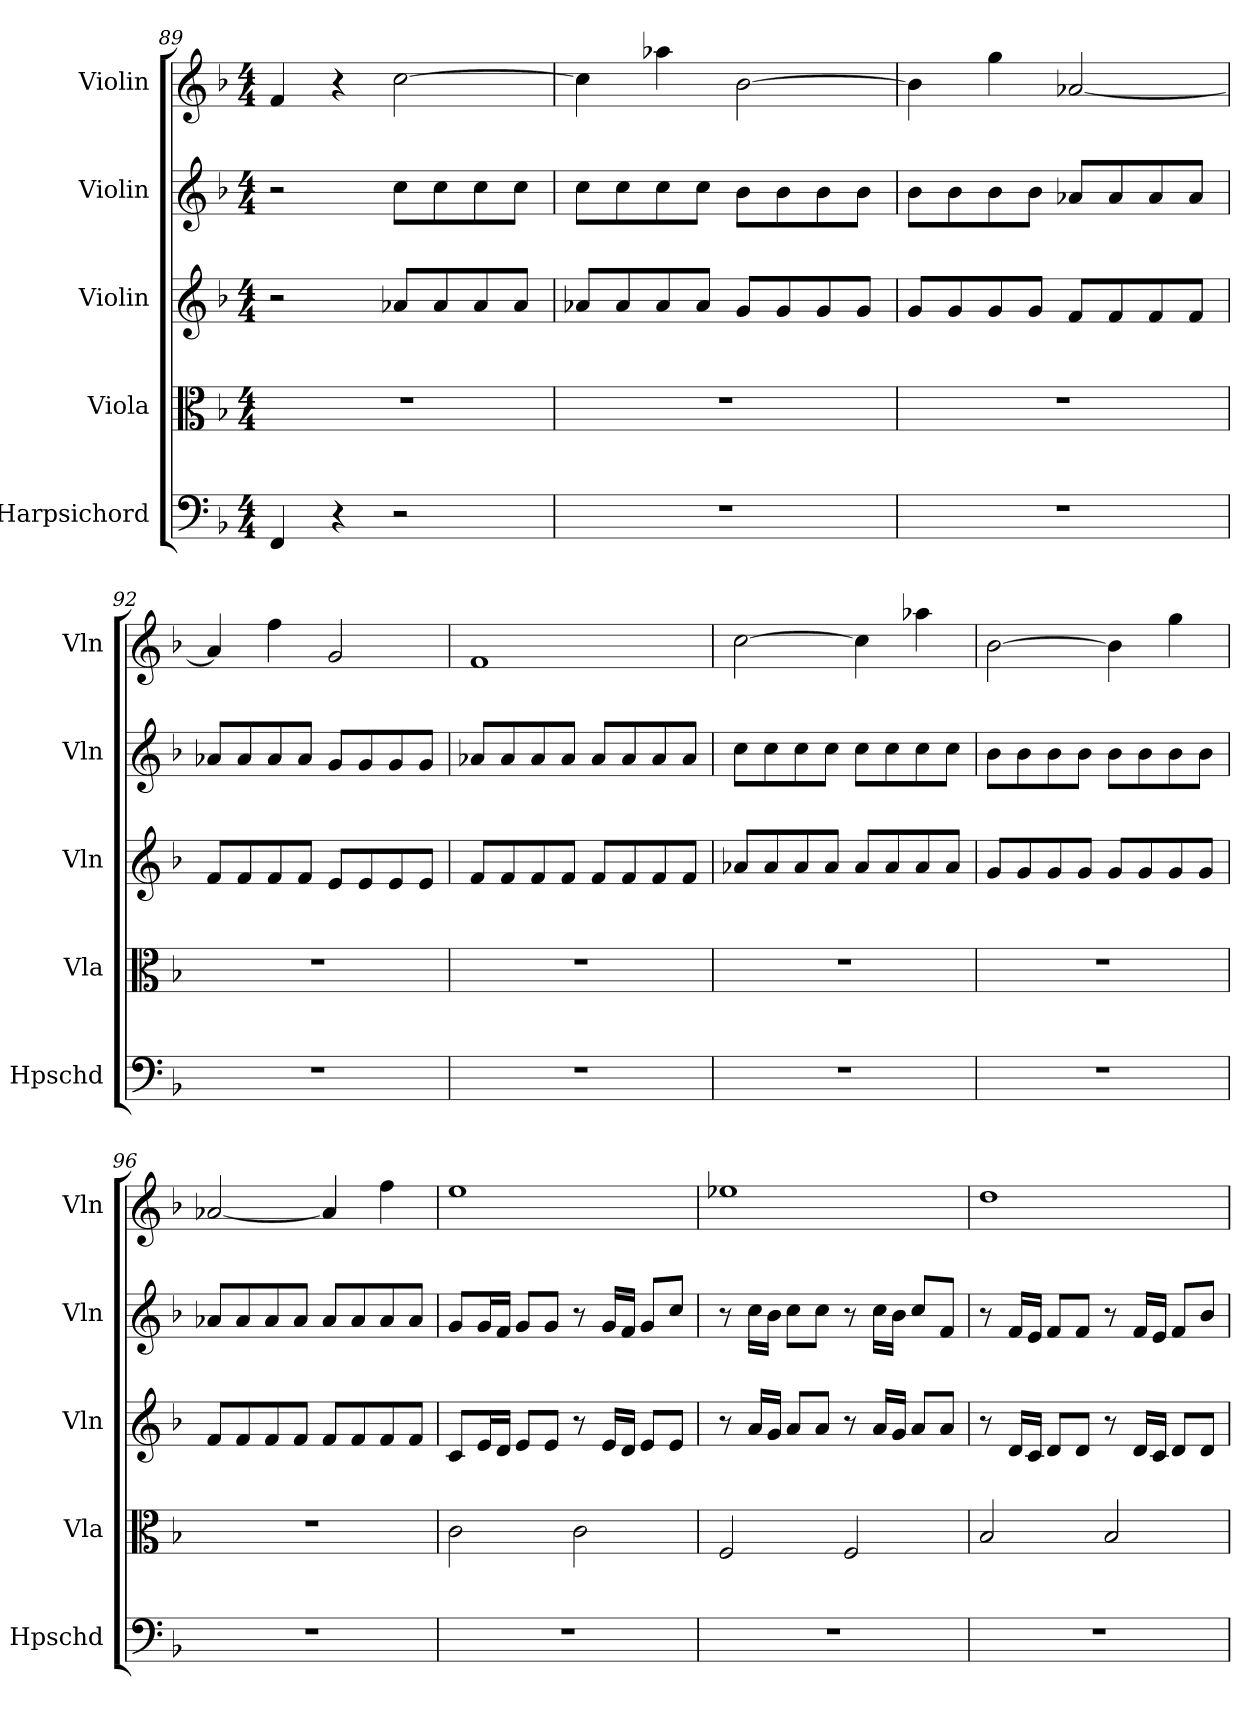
**kern	**kern	**kern	**kern	**kern
*part5	*part4	*part3	*part2	*part1
*staff5	*staff4	*staff3	*staff2	*staff1
*I"Harpsichord	*I"Viola	*I"Violin	*I"Violin	*I"Violin
*I'Hpschd	*I'Vla	*I'Vln	*I'Vln	*I'Vln
*clefF4	*clefC3	*clefG2	*clefG2	*clefG2
*k[b-]	*k[b-]	*k[b-]	*k[b-]	*k[b-]
*F:	*F:	*F:	*F:	*F:
*M4/4	*M4/4	*M4/4	*M4/4	*M4/4
=89	=89	=89	=89	=89
4FF/	1r	2r	2r	4f/
4r	.	.	.	4r
2r	.	8a-X/L	8cc\L	[2cc\
.	.	8a-/	8cc\	.
.	.	8a-/	8cc\	.
.	.	8a-/J	8cc\J	.
=90	=90	=90	=90	=90
1r	1r	8a-X/L	8cc\L	4cc\]
.	.	8a-/	8cc\	.
.	.	8a-/	8cc\	4aa-X\
.	.	8a-/J	8cc\J	.
.	.	8g/L	8b-\L	[2b-\
.	.	8g/	8b-\	.
.	.	8g/	8b-\	.
.	.	8g/J	8b-\J	.
=91	=91	=91	=91	=91
1r	1r	8g/L	8b-\L	4b-\]
.	.	8g/	8b-\	.
.	.	8g/	8b-\	4gg\
.	.	8g/J	8b-\J	.
.	.	8f/L	8a-X/L	[2a-X/
.	.	8f/	8a-/	.
.	.	8f/	8a-/	.
.	.	8f/J	8a-/J	.
=92	=92	=92	=92	=92
1r	1r	8f/L	8a-X/L	4a-/]
.	.	8f/	8a-/	.
.	.	8f/	8a-/	4ff\
.	.	8f/J	8a-/J	.
.	.	8e/L	8g/L	2g/
.	.	8e/	8g/	.
.	.	8e/	8g/	.
.	.	8e/J	8g/J	.
=93	=93	=93	=93	=93
1r	1r	8f/L	8a-X/L	1f/
.	.	8f/	8a-/	.
.	.	8f/	8a-/	.
.	.	8f/J	8a-/J	.
.	.	8f/L	8a-/L	.
.	.	8f/	8a-/	.
.	.	8f/	8a-/	.
.	.	8f/J	8a-/J	.
=94	=94	=94	=94	=94
1r	1r	8a-X/L	8cc\L	[2cc\
.	.	8a-/	8cc\	.
.	.	8a-/	8cc\	.
.	.	8a-/J	8cc\J	.
.	.	8a-/L	8cc\L	4cc\]
.	.	8a-/	8cc\	.
.	.	8a-/	8cc\	4aa-X\
.	.	8a-/J	8cc\J	.
=95	=95	=95	=95	=95
1r	1r	8g/L	8b-\L	[2b-\
.	.	8g/	8b-\	.
.	.	8g/	8b-\	.
.	.	8g/J	8b-\J	.
.	.	8g/L	8b-\L	4b-\]
.	.	8g/	8b-\	.
.	.	8g/	8b-\	4gg\
.	.	8g/J	8b-\J	.
=96	=96	=96	=96	=96
1r	1r	8f/L	8a-X/L	[2a-X/
.	.	8f/	8a-/	.
.	.	8f/	8a-/	.
.	.	8f/J	8a-/J	.
.	.	8f/L	8a-/L	4a-/]
.	.	8f/	8a-/	.
.	.	8f/	8a-/	4ff\
.	.	8f/J	8a-/J	.
=97	=97	=97	=97	=97
1r	2c\	8c/L	8g/L	1ee\
.	.	16e/L	16g/L	.
.	.	16d/JJ	16f/JJ	.
.	.	8e/L	8g/L	.
.	.	8e/J	8g/J	.
.	2c\	8r	8r	.
.	.	16e/LL	16g/LL	.
.	.	16d/JJ	16f/JJ	.
.	.	8e/L	8g/L	.
.	.	8e/J	8cc/J	.
=98	=98	=98	=98	=98
1r	2F/	8r	8r	1ee-X\
.	.	16a/LL	16cc\LL	.
.	.	16g/JJ	16b-\JJ	.
.	.	8a/L	8cc\L	.
.	.	8a/J	8cc\J	.
.	2F/	8r	8r	.
.	.	16a/LL	16cc\LL	.
.	.	16g/JJ	16b-\JJ	.
.	.	8a/L	8cc/L	.
.	.	8a/J	8f/J	.
=99	=99	=99	=99	=99
1r	2B-/	8r	8r	1dd\
.	.	16d/LL	16f/LL	.
.	.	16c/JJ	16e/JJ	.
.	.	8d/L	8f/L	.
.	.	8d/J	8f/J	.
.	2B-/	8r	8r	.
.	.	16d/LL	16f/LL	.
.	.	16c/JJ	16e/JJ	.
.	.	8d/L	8f/L	.
.	.	8d/J	8b-/J	.
=	=	=	=	=
*-	*-	*-	*-	*-
